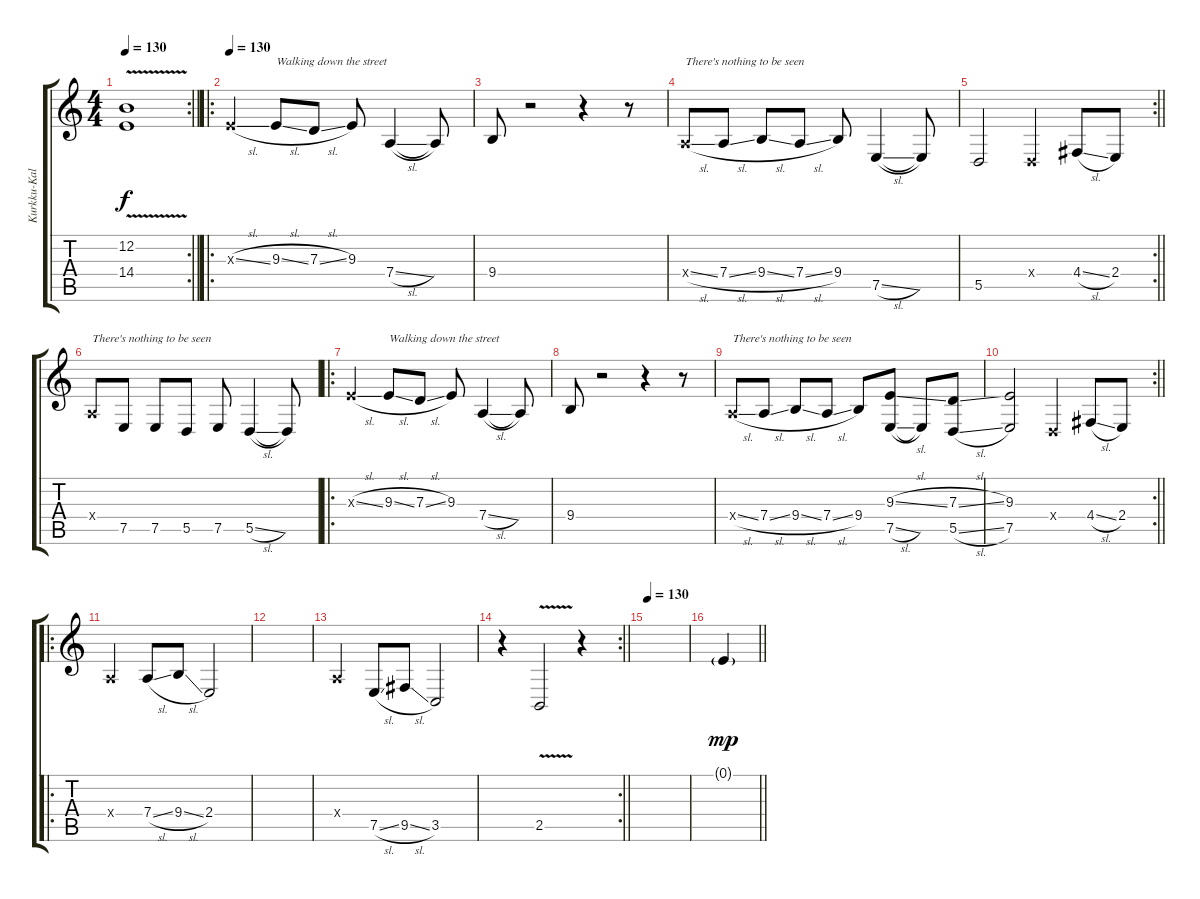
\track ("Kurkku-Kalevi" "Kurkku-Kal") {instrument tenorsax}
\staff {score tabs}
\tuning (E4 B3 G3 D3 A2 E2) {hide}
\rc 2
\ts (4 4)
\tempo 130
\clef g2
\barLineRight lightlight
\ks c
(12.2{v} 14.4{v}).1{dy f} |
\ro
\tempo 130
9.3{sl x}.4 9.3{sl}.8{txt "Walking down the street"} 7.3{sl}.8 9.3.8 7.4{sl}.4 7.4{t}.8 |
9.4.8 r.2 r.4 r.8 |
7.4{sl x}.8{txt "There's nothing to be seen"} 7.4{sl}.8 9.4{sl}.8 7.4{sl}.8 9.4.8 7.5{sl}.4 7.5{t}.8 |
\rc 2
\barLineRight lightlight
5.5.2 0.4{x}.4 4.4{sl}.8 2.4.8 |
7.4{x}.8{txt "There's nothing to be seen"} 7.5.8 7.5.8 5.5.8 7.5.8 5.5{sl}.4 5.5{t}.8 |
\ro
9.3{sl x}.4 9.3{sl}.8{txt "Walking down the street"} 7.3{sl}.8 9.3.8 7.4{sl}.4 7.4{t}.8 |
9.4.8 r.2 r.4 r.8 |
7.4{sl x}.8{txt "There's nothing to be seen"} 7.4{sl}.8 9.4{sl}.8 7.4{sl}.8 9.4.8 (9.3{sl} 7.5{sl}).8 7.5{t}.8 (7.3{sl} 5.5{sl}).8 |
\rc 2
\barLineRight lightlight
(9.3 7.5).2 0.4{x}.4 4.4{sl}.8 2.4.8 |
\ro
7.4{x}.4 7.4{sl}.8 9.4{sl}.8 2.4.2 |
|
7.4{x}.4 7.5{sl}.8 9.5{sl}.8 3.5.2 |
\rc 2
\barLineRight lightlight
r.4 2.5{v}.2 r.4 |
\tempo 130
|
\barLineRight lightlight
0.1{sl g}.4{dy mp}
